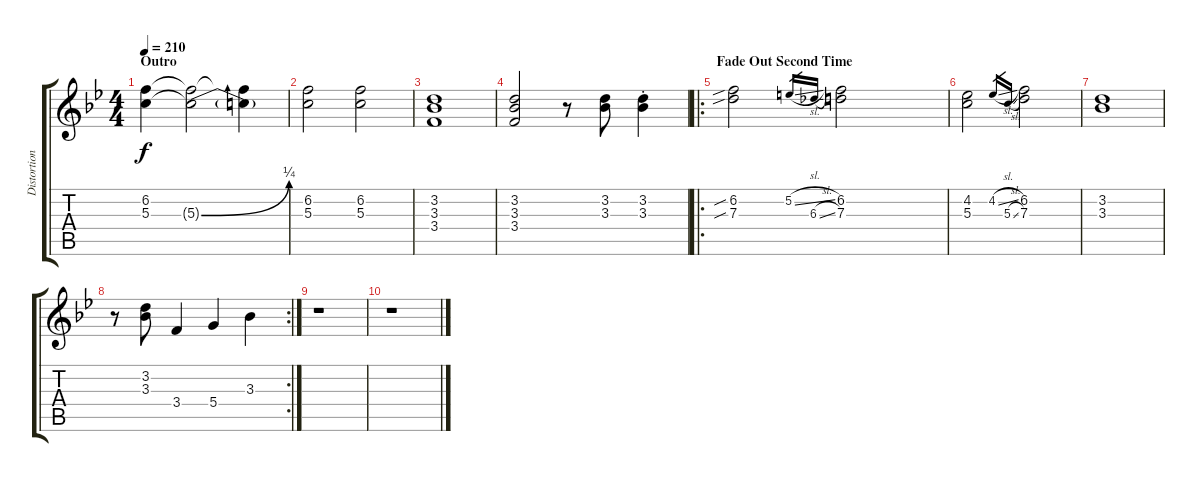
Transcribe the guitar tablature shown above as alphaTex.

\track ("Distortion Guitar" "Distortion") {instrument distortionguitar}
\staff {score tabs}
\tuning (E4 B3 G3 D3 A2 E2) {hide}
\ts (4 4)
\section ("" "Outro")
\tempo 210
\clef g2
\ks bb
(6.2 5.3).4{dy f} (6.2{t} 5.3{be (bend 0 0 60 1) t}).2 (6.2{t} 5.3{t}).4 |
(6.2 5.3).2 (6.2 5.3).2 |
(3.2 3.3 3.4).1 |
(3.2 3.3 3.4).2 r.8 (3.2 3.3).8 (3.2{st} 3.3{st}).4 |
\ro
\section ("" "Fade Out Second Time")
(6.2{sib} 7.3{sib}).2 5.2{sl}.16{gr} 6.3{sl}.16{gr} (6.2 7.3).2 |
(4.2 5.3).2 4.2{sl}.16{gr} 5.3{sl}.16{gr} (6.2 7.3).2 |
(3.2 3.3).1 |
\rc 2
r.8 (3.2 3.3).8 3.4.4 5.4.4 3.3.4 |
r.1 |
r.1
